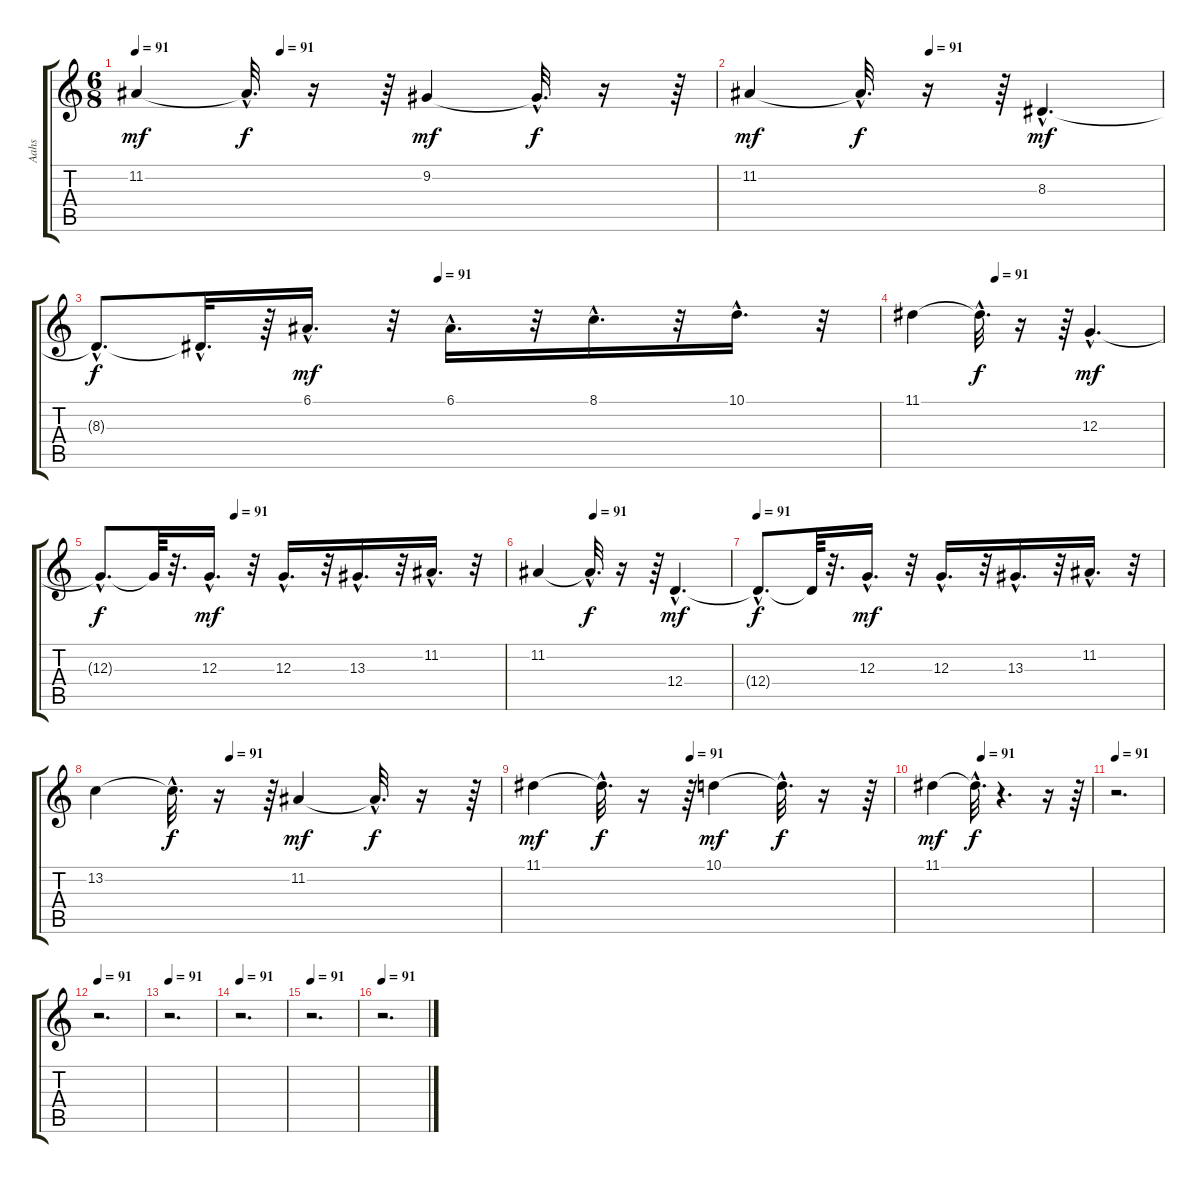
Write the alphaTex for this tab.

\track ("Aahs" "Aahs") {instrument choiraahs}
\staff {score tabs}
\tuning (E4 B3 G3 D3 A2 E2) {hide}
\ts (6 8)
\tempo 91
\tempo (91 0.25)
\clef g2
\ks c
11.2.4{dy mf} 11.2{hac t}.32{d dy f} r.16 r.64 9.2.4{dy mf} 9.2{hac t}.32{d dy f} r.16 r.64 |
\tempo (91 0.4375)
11.2.4{dy mf} 11.2{hac t}.32{d dy f} r.16 r.64 8.3{hac}.4{d dy mf} |
\tempo (91 0.4375)
8.3{hac t}.8{d dy f} 8.3{hac t}.32{d} r.64 6.1{hac}.16{d dy mf} r.32 6.1{hac}.16{d} r.32 8.1{hac}.16{d} r.32 10.1{hac}.16{d} r.32 |
\tempo (91 0.3333333333333333)
11.1.4 11.1{hac t}.32{d dy f} r.16 r.64 12.3{hac}.4{d dy mf} |
\tempo (91 0.3333333333333333)
12.3{hac t}.8{d dy f} 12.3{t}.64 r.32{d} 12.3{hac}.16{d dy mf} r.32 12.3{hac}.16{d} r.32 13.3{hac}.16{d} r.32 11.2{hac}.16{d} r.32 |
\tempo (91 0.2916666666666667)
11.2.4 11.2{hac t}.32{d dy f} r.16 r.64 12.4{hac}.4{d dy mf} |
\tempo 91
12.4{hac t}.8{d dy f} 12.4{t}.64 r.32{d} 12.3{hac}.16{d dy mf} r.32 12.3{hac}.16{d} r.32 13.3{hac}.16{d} r.32 11.2{hac}.16{d} r.32 |
\tempo (91 0.3333333333333333)
13.2.4 13.2{hac t}.32{d dy f} r.16 r.64 11.2.4{dy mf} 11.2{hac t}.32{d dy f} r.16 r.64 |
\tempo (91 0.4375)
11.1.4{dy mf} 11.1{hac t}.32{d dy f} r.16 r.64 10.1.4{dy mf} 10.1{hac t}.32{d dy f} r.16 r.64 |
\tempo (91 0.3125)
11.1.4{dy mf} 11.1{hac t}.32{d dy f} r.4{d} r.16 r.64 |
\tempo 91
r.2{d} |
\tempo 91
r.2{d} |
\tempo 91
r.2{d} |
\tempo 91
r.2{d} |
\tempo 91
r.2{d} |
\tempo 91
r.2{d}
